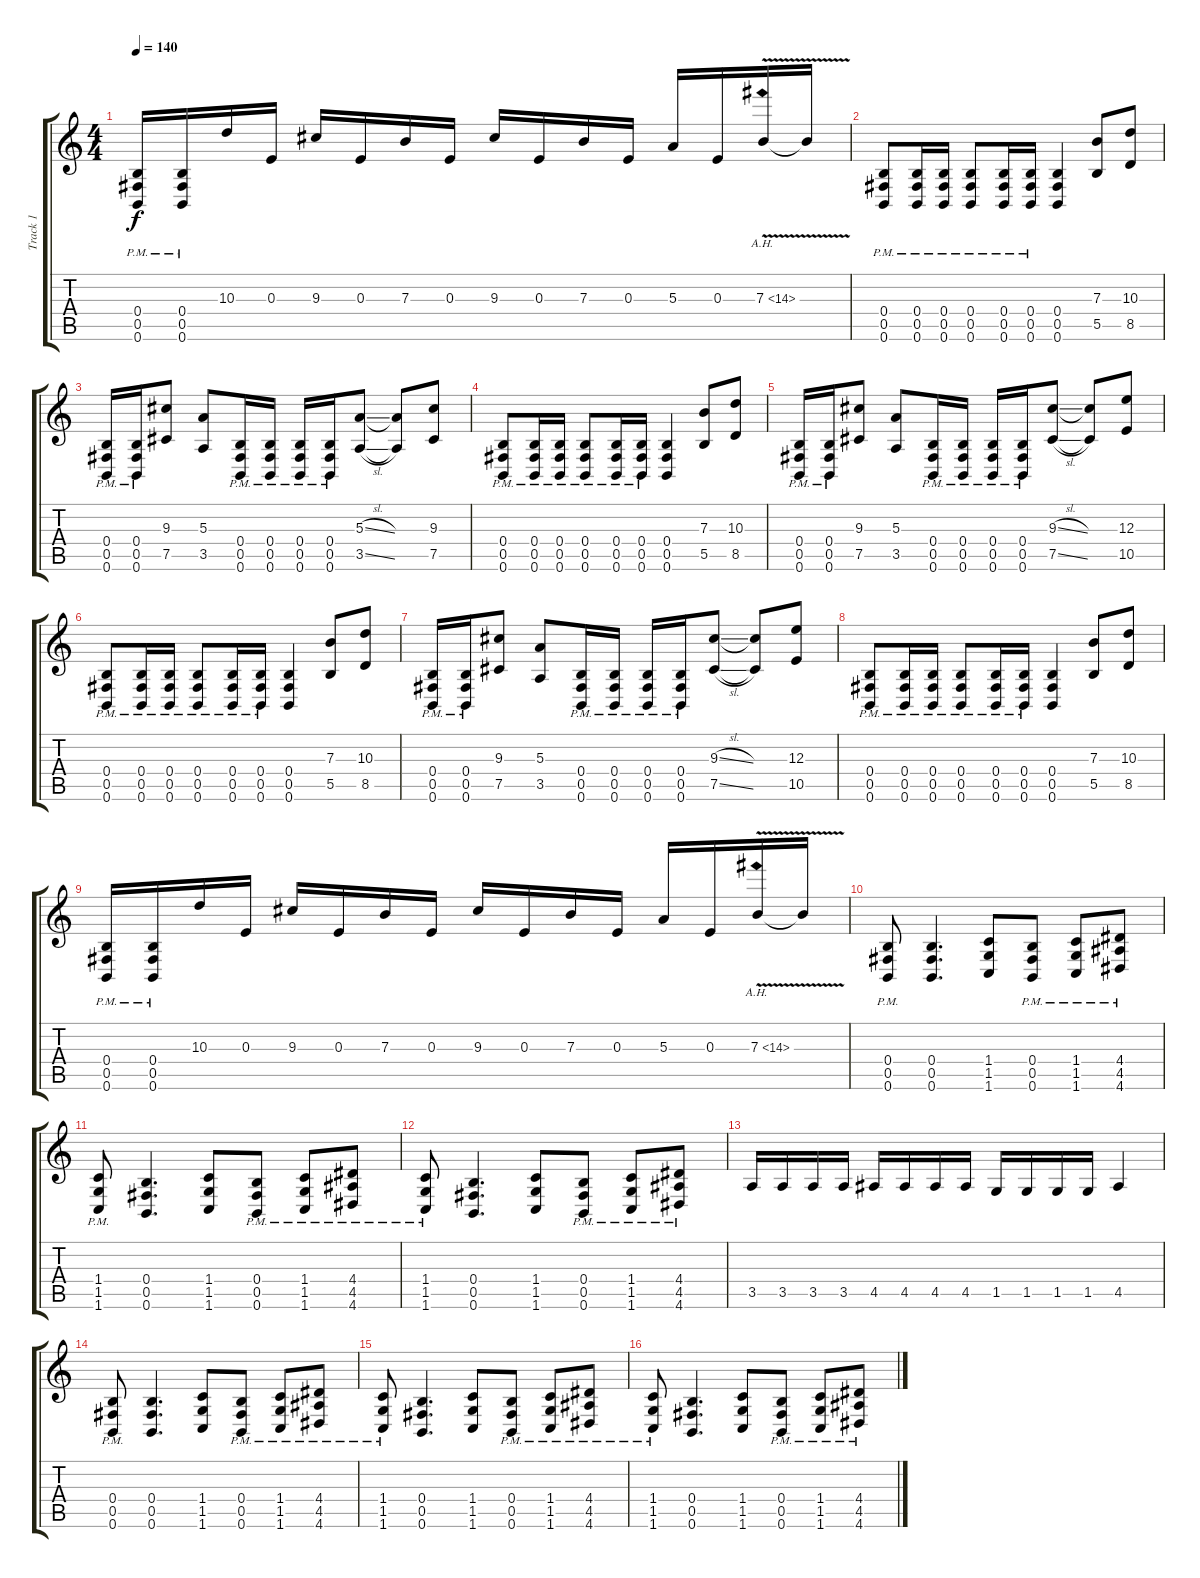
\track ("Track 1" "Track 1") {instrument distortionguitar}
\staff {score tabs}
\tuning (Db4 Ab3 E3 B2 Gb2 B1) {hide}
\ts (4 4)
\tempo 140
\clef g2
\ks c
(0.4{pm} 0.5{pm} 0.6{pm}).16{dy f} (0.4{pm} 0.5{pm} 0.6{pm}).16 10.3.16 0.3.16 9.3.16 0.3.16 7.3.16 0.3.16 9.3.16 0.3.16 7.3.16 0.3.16 5.3.16 0.3.16 7.3{ah 7 v}.16 7.3{t}.16 |
(0.4{pm} 0.5{pm} 0.6{pm}).8 (0.4{pm} 0.5{pm} 0.6{pm}).16 (0.4{pm} 0.5{pm} 0.6{pm}).16 (0.4{pm} 0.5{pm} 0.6{pm}).8 (0.4{pm} 0.5{pm} 0.6{pm}).16 (0.4{pm} 0.5{pm} 0.6{pm}).16 (0.4 0.5 0.6).4 (7.3 5.5).8 (10.3 8.5).8 |
(0.4{pm} 0.5{pm} 0.6{pm}).16 (0.4{pm} 0.5{pm} 0.6{pm}).16 (9.3 7.5).8 (5.3 3.5).8 (0.4{pm} 0.5{pm} 0.6{pm}).16 (0.4{pm} 0.5{pm} 0.6{pm}).16 (0.4{pm} 0.5{pm} 0.6{pm}).16 (0.4{pm} 0.5{pm} 0.6{pm}).16 (5.3{sl} 3.5{sl}).8 (5.3{t} 3.5{t}).8 (9.3 7.5).8 |
(0.4{pm} 0.5{pm} 0.6{pm}).8 (0.4{pm} 0.5{pm} 0.6{pm}).16 (0.4{pm} 0.5{pm} 0.6{pm}).16 (0.4{pm} 0.5{pm} 0.6{pm}).8 (0.4{pm} 0.5{pm} 0.6{pm}).16 (0.4{pm} 0.5{pm} 0.6{pm}).16 (0.4 0.5 0.6).4 (7.3 5.5).8 (10.3 8.5).8 |
(0.4{pm} 0.5{pm} 0.6{pm}).16 (0.4{pm} 0.5{pm} 0.6{pm}).16 (9.3 7.5).8 (5.3 3.5).8 (0.4{pm} 0.5{pm} 0.6{pm}).16 (0.4{pm} 0.5{pm} 0.6{pm}).16 (0.4{pm} 0.5{pm} 0.6{pm}).16 (0.4{pm} 0.5{pm} 0.6{pm}).16 (9.3{sl} 7.5{sl}).8 (9.3{t} 7.5{t}).8 (12.3 10.5).8 |
(0.4{pm} 0.5{pm} 0.6{pm}).8 (0.4{pm} 0.5{pm} 0.6{pm}).16 (0.4{pm} 0.5{pm} 0.6{pm}).16 (0.4{pm} 0.5{pm} 0.6{pm}).8 (0.4{pm} 0.5{pm} 0.6{pm}).16 (0.4{pm} 0.5{pm} 0.6{pm}).16 (0.4 0.5 0.6).4 (7.3 5.5).8 (10.3 8.5).8 |
(0.4{pm} 0.5{pm} 0.6{pm}).16 (0.4{pm} 0.5{pm} 0.6{pm}).16 (9.3 7.5).8 (5.3 3.5).8 (0.4{pm} 0.5{pm} 0.6{pm}).16 (0.4{pm} 0.5{pm} 0.6{pm}).16 (0.4{pm} 0.5{pm} 0.6{pm}).16 (0.4{pm} 0.5{pm} 0.6{pm}).16 (9.3{sl} 7.5{sl}).8 (9.3{t} 7.5{t}).8 (12.3 10.5).8 |
(0.4{pm} 0.5{pm} 0.6{pm}).8 (0.4{pm} 0.5{pm} 0.6{pm}).16 (0.4{pm} 0.5{pm} 0.6{pm}).16 (0.4{pm} 0.5{pm} 0.6{pm}).8 (0.4{pm} 0.5{pm} 0.6{pm}).16 (0.4{pm} 0.5{pm} 0.6{pm}).16 (0.4 0.5 0.6).4 (7.3 5.5).8 (10.3 8.5).8 |
(0.4{pm} 0.5{pm} 0.6{pm}).16 (0.4{pm} 0.5{pm} 0.6{pm}).16 10.3.16 0.3.16 9.3.16 0.3.16 7.3.16 0.3.16 9.3.16 0.3.16 7.3.16 0.3.16 5.3.16 0.3.16 7.3{ah 7 v}.16 7.3{t}.16 |
(0.4{pm} 0.5{pm} 0.6{pm}).8 (0.4 0.5 0.6).4{d} (1.4 1.5 1.6).8 (0.4{pm} 0.5{pm} 0.6{pm}).8 (1.4{pm} 1.5{pm} 1.6{pm}).8 (4.4{pm} 4.5{pm} 4.6{pm}).8 |
(1.4{pm} 1.5{pm} 1.6{pm}).8 (0.4 0.5 0.6).4{d} (1.4 1.5 1.6).8 (0.4{pm} 0.5{pm} 0.6{pm}).8 (1.4{pm} 1.5{pm} 1.6{pm}).8 (4.4{pm} 4.5{pm} 4.6{pm}).8 |
(1.4{pm} 1.5{pm} 1.6{pm}).8 (0.4 0.5 0.6).4{d} (1.4 1.5 1.6).8 (0.4{pm} 0.5{pm} 0.6{pm}).8 (1.4{pm} 1.5{pm} 1.6{pm}).8 (4.4{pm} 4.5{pm} 4.6{pm}).8 |
3.5.16 3.5.16 3.5.16 3.5.16 4.5.16 4.5.16 4.5.16 4.5.16 1.5.16 1.5.16 1.5.16 1.5.16 4.5.4 |
(0.4{pm} 0.5{pm} 0.6{pm}).8 (0.4 0.5 0.6).4{d} (1.4 1.5 1.6).8 (0.4{pm} 0.5{pm} 0.6{pm}).8 (1.4{pm} 1.5{pm} 1.6{pm}).8 (4.4{pm} 4.5{pm} 4.6{pm}).8 |
(1.4{pm} 1.5{pm} 1.6{pm}).8 (0.4 0.5 0.6).4{d} (1.4 1.5 1.6).8 (0.4{pm} 0.5{pm} 0.6{pm}).8 (1.4{pm} 1.5{pm} 1.6{pm}).8 (4.4{pm} 4.5{pm} 4.6{pm}).8 |
(1.4{pm} 1.5{pm} 1.6{pm}).8 (0.4 0.5 0.6).4{d} (1.4 1.5 1.6).8 (0.4{pm} 0.5{pm} 0.6{pm}).8 (1.4{pm} 1.5{pm} 1.6{pm}).8 (4.4{pm} 4.5{pm} 4.6{pm}).8
